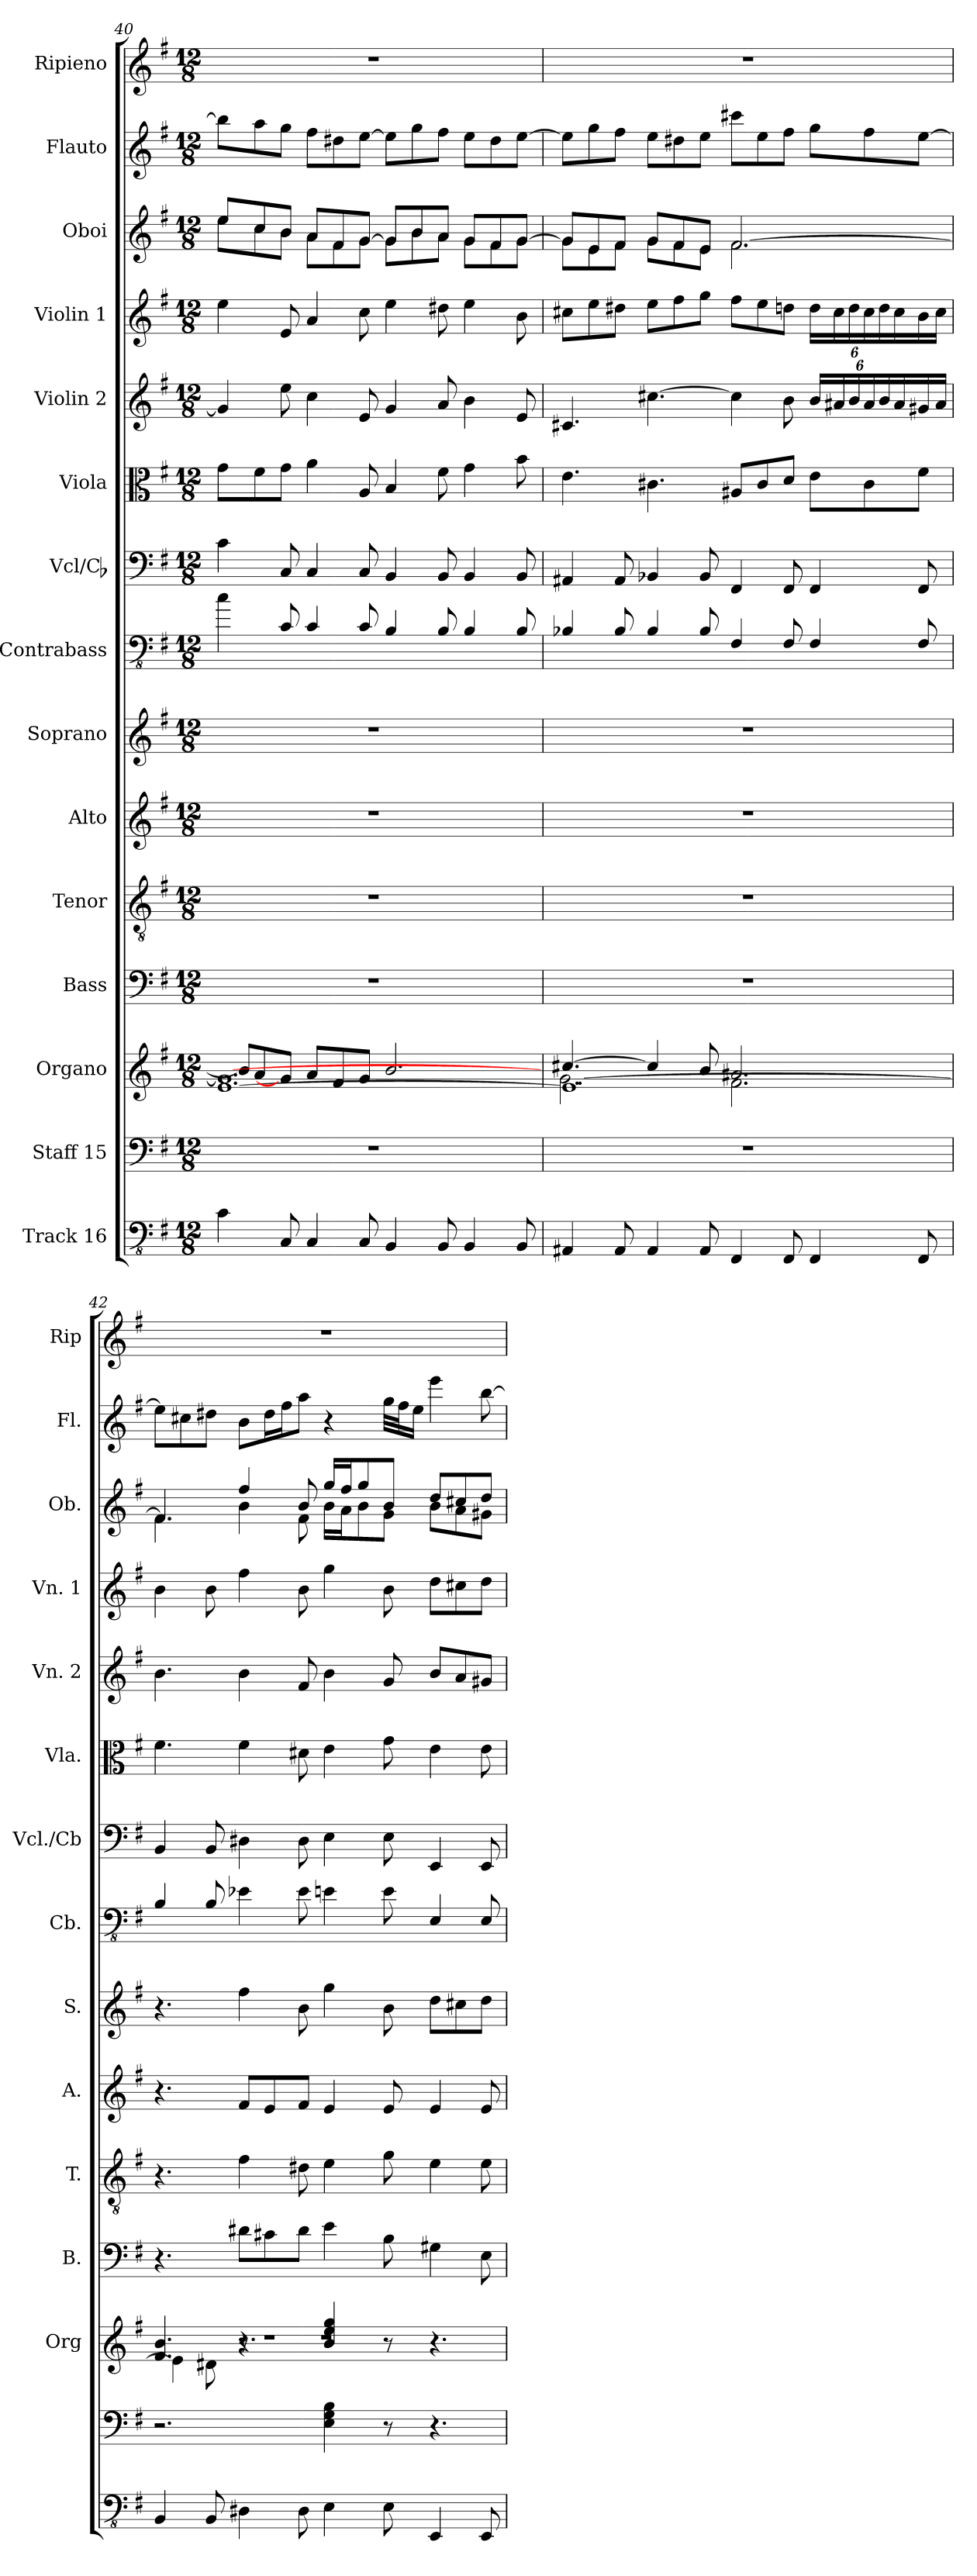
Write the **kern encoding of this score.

**kern	**kern	**kern	**kern	**kern	**kern	**kern	**kern	**kern	**kern	**kern	**kern	**kern	**kern	**kern
*part15	*part14	*part13	*part12	*part11	*part10	*part9	*part8	*part7	*part6	*part5	*part4	*part3	*part2	*part1
*staff15	*staff14	*staff13	*staff12	*staff11	*staff10	*staff9	*staff8	*staff7	*staff6	*staff5	*staff4	*staff3	*staff2	*staff1
*I"Track 16	*I"Staff 15	*I"Organo	*I"Bass	*I"Tenor	*I"Alto	*I"Soprano	*I"Contrabass	*I"Vcl/Cb	*I"Viola	*I"Violin 2	*I"Violin 1	*I"Oboi	*I"Flauto	*I"Ripieno
*	*	*I'Org	*I'B.	*I'T.	*I'A.	*I'S.	*I'Cb.	*I'Vcl./Cb	*I'Vla.	*I'Vn. 2	*I'Vn. 1	*I'Ob.	*I'Fl.	*I'Rip
!!LO:PB:g=z
*clefFv4	*clefF4	*clefG2	*clefF4	*clefGv2	*clefG2	*clefG2	*clefFv4	*clefF4	*clefC3	*clefG2	*clefG2	*clefG2	*clefG2	*clefG2
*	*	*	*	*	*	*	*ITrd7c12	*	*	*	*	*	*	*
*k[f#]	*k[f#]	*k[f#]	*k[f#]	*k[f#]	*k[f#]	*k[f#]	*k[f#]	*k[f#]	*k[f#]	*k[f#]	*k[f#]	*k[f#]	*k[f#]	*k[f#]
*M12/8	*M12/8	*M12/8	*M12/8	*M12/8	*M12/8	*M12/8	*M12/8	*M12/8	*M12/8	*M12/8	*M12/8	*M12/8	*M12/8	*M12/8
=40	=40	=40	=40	=40	=40	=40	=40	=40	=40	=40	=40	=40	=40	=40
*	*	*^	*	*	*	*	*	*	*	*	*	*^	*	*
4C\	1.r	[1.e 1.g_	8b/L]	1.r	1.r	1.r	1.r	4C\	4c\	8g\L	4g/]	4ee\	8ee/L	8ee\L	8bb\L]	1.r
.	.	.	8a/	.	.	.	.	.	.	8f#\	.	.	8cc/	8cc\	8aa\	.
8CC/	.	.	8g/J]	.	.	.	.	8CC/	8C/	8g\J	8ee\	8e/	8b/J	8b\J	8gg\J	.
4CC/	.	.	8a/L	.	.	.	.	4CC/	4C/	4a\	4cc\	4a/	8a/L	8a\L	8ff#\L	.
.	.	.	8f#/	.	.	.	.	.	.	.	.	.	8f#/	8f#\	8dd#X\	.
8CC/	.	.	8g/J	.	.	.	.	8CC/	8C/	8A/	8e/	8cc\	[8g/J	8g\J	[8ee\J	.
4BBB/	.	.	2.b/	.	.	.	.	4BBB/	4BB/	4B/	4g/	4ee\	8g/L]	8g\L	8ee\L]	.
.	.	.	.	.	.	.	.	.	.	.	.	.	8b/	8b\	8gg\	.
8BBB/	.	.	.	.	.	.	.	8BBB/	8BB/	8f#\	8a/	8dd#X\	8a/J	8a\J	8ff#\J	.
4BBB/	.	.	.	.	.	.	.	4BBB/	4BB/	4g\	4b\	4ee\	8g/L	8g\L	8ee\L	.
.	.	.	.	.	.	.	.	.	.	.	.	.	8f#/	8f#\	8dd#\	.
8BBB/	.	.	.	.	.	.	.	8BBB/	8BB/	8b\	8e/	8b\	[8g/J	8g\J	[8ee\J	.
=41	=41	=41	=41	=41	=41	=41	=41	=41	=41	=41	=41	=41	=41	=41	=41	=41
*	*	*	*^	*	*	*	*	*	*	*	*	*	*	*	*	*
4AAA#X/	1.r	1.e_	2.g\	[4.cc#X/	1.r	1.r	1.r	1.r	4BBB-X/	4AA#X/	4.e\	4.c#X/	8cc#X\L	8g/L]	8g\L	8ee\L]	1.r
.	.	.	.	.	.	.	.	.	.	.	.	.	8ee\	8e/	8e\	8gg\	.
8AAA#/	.	.	.	.	.	.	.	.	8BBB-/	8AA#/	.	.	8dd#X\J	8f#/J	8f#\J	8ff#\J	.
4AAA#/	.	.	.	4cc#/]	.	.	.	.	4BBB-/	4BB-X/	4.c#X\	[4.cc#X\	8ee\L	8g/L	8g\L	8ee\L	.
.	.	.	.	.	.	.	.	.	.	.	.	.	8ff#\	8f#/	8f#\	8dd#X\	.
8AAA#/	.	.	.	8b/	.	.	.	.	8BBB-/	8BB-/	.	.	8gg\J	8e/J	8e\J	8ee\J	.
4FFF#/	.	.	2.f#\	2.a#X/	.	.	.	.	4FFF#/	4FF#/	8A#X/L	4cc#\]	8ff#\L	[2.f#/	2.f#\	8ccc#X\L	.
.	.	.	.	.	.	.	.	.	.	.	8c#/	.	8ee\	.	.	8ee\	.
8FFF#/	.	.	.	.	.	.	.	.	8FFF#/	8FF#/	8d/J	8b\	8ddn\J	.	.	8ff#\J	.
*	*	*	*	*	*	*	*	*	*	*	*	*Xbrackettup	*Xbrackettup	*	*	*	*
4FFF#/	.	.	.	.	.	.	.	.	4FFF#/	4FF#/	8e\L	24b/LL	24dd\LL	.	.	8gg\L	.
.	.	.	.	.	.	.	.	.	.	.	.	24a#X/	24cc#\	.	.	.	.
.	.	.	.	.	.	.	.	.	.	.	.	24b/	24dd\	.	.	.	.
.	.	.	.	.	.	.	.	.	.	.	8c#\	24a#/	24cc#\	.	.	8ff#\	.
.	.	.	.	.	.	.	.	.	.	.	.	24b/	24dd\	.	.	.	.
.	.	.	.	.	.	.	.	.	.	.	.	24a#/	24cc#\	.	.	.	.
8FFF#/	.	.	.	.	.	.	.	.	8FFF#/	8FF#/	8f#\J	16g#X/	16b\	.	.	[8ee\J	.
.	.	.	.	.	.	.	.	.	.	.	.	16a#/JJ	16cc#\JJ	.	.	.	.
!!LO:PB:g=z
=42	=42	=42	=42	=42	=42	=42	=42	=42	=42	=42	=42	=42	=42	=42	=42	=42	=42
4BBB/	2.r	4.f#/ 4.b/	4e\]	1.r	4.r	4.r	4.r	4.r	4BBB/	4BB/	4.f#\	4.b\	4b\	4.f#/]	4.f#\	8ee\L]	1.r
.	.	.	.	.	.	.	.	.	.	.	.	.	.	.	.	8cc#X\	.
8BBB/	.	.	8d#X\	.	.	.	.	.	8BBB/	8BB/	.	.	8b\	.	.	8dd#X\J	.
4DD#X\	.	4.r	8r	.	8d#X\L	4f#\	8f#/L	4ff#\	4EE-X\	4D#X\	4f#\	4b\	4ff#\	4ff#/	4b\	8b\L	.
.	.	.	1r	.	8c#X\	.	8e/	.	.	.	.	.	.	.	.	16dd#\L	.
.	.	.	.	.	.	.	.	.	.	.	.	.	.	.	.	16ff#\J	.
8DD#\	.	.	.	.	8d#\J	8d#X\	8f#/J	8b\	8EE-\	8D#\	8d#X\	8f#/	8b\	8b/	8f#\	8aa\J	.
4EE\	4E\ 4G\ 4B\	4b/ 4ee/ 4gg/	.	.	4e\	4e\	4e/	4gg\	4EEn\	4E\	4e\	4b\	4gg\	16gg/LL	16b\LL	4r	.
.	.	.	.	.	.	.	.	.	.	.	.	.	.	16ff#/J	16a\J	.	.
.	.	.	.	.	.	.	.	.	.	.	.	.	.	8gg/	8b\	.	.
8EE\	8r	8r	.	.	8B\	8g\	8e/	8b\	8EE\	8E\	8g\	8g/	8b\	8b/J	8g\J	32gg\LLL	.
.	.	.	.	.	.	.	.	.	.	.	.	.	.	.	.	32ff#\J	.
.	.	.	.	.	.	.	.	.	.	.	.	.	.	.	.	16ee\JJ	.
4EEE/	4.r	4.r	.	.	4G#X\	4e\	4e/	8dd\L	4EEE/	4EE/	4e\	8b/L	8dd\L	8dd/L	8b\L	4eee\	.
.	.	.	.	.	.	.	.	8cc#X\	.	.	.	8a/	8cc#X\	8cc#X/	8a\	.	.
8EEE/	.	.	.	.	8E\	8e\	8e/	8dd\J	8EEE/	8EE/	8e\	8g#X/J	8dd\J	8dd/J	8g#X\J	[8bb\	.
*	*	*v	*v	*v	*	*	*	*	*	*	*	*	*	*v	*v	*	*
=	=	=	=	=	=	=	=	=	=	=	=	=	=	=
*-	*-	*-	*-	*-	*-	*-	*-	*-	*-	*-	*-	*-	*-	*-
